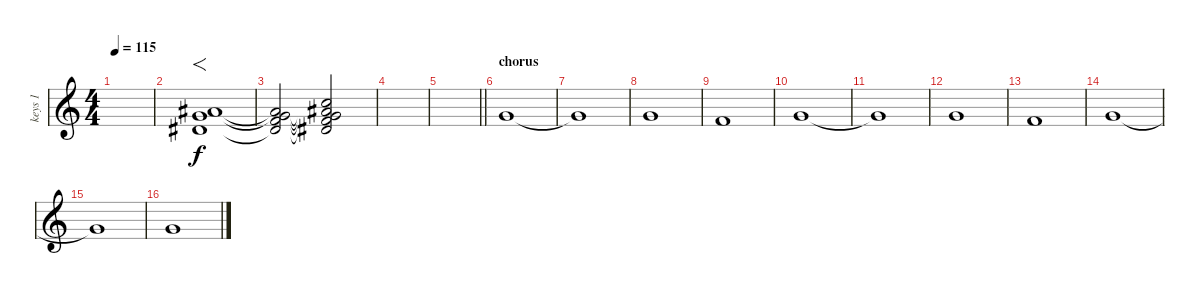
\track ("keys 1" "keys 1") {instrument pad2warm}
\staff {score}
\tuning (E4 B3 G3 D3 A2 E2) {hide}
\ts (4 4)
\tempo 115
\clef g2
\ks c
|
(15.3 17.4 18.5).1{f} |
(6.2 15.3{t} 17.4{t} 18.5{t}).2{volume 11} (8.1 6.2{t} 15.3{t} 17.4{t} 18.5{t}).2{dy f} |
|
\barLineRight lightlight
|
\section ("" "chorus")
3.1.1 |
3.1{t}.1 |
3.1.1 |
1.1.1 |
3.1.1 |
3.1{t}.1 |
3.1.1 |
1.1.1 |
3.1.1 |
3.1{t}.1 |
3.1.1
